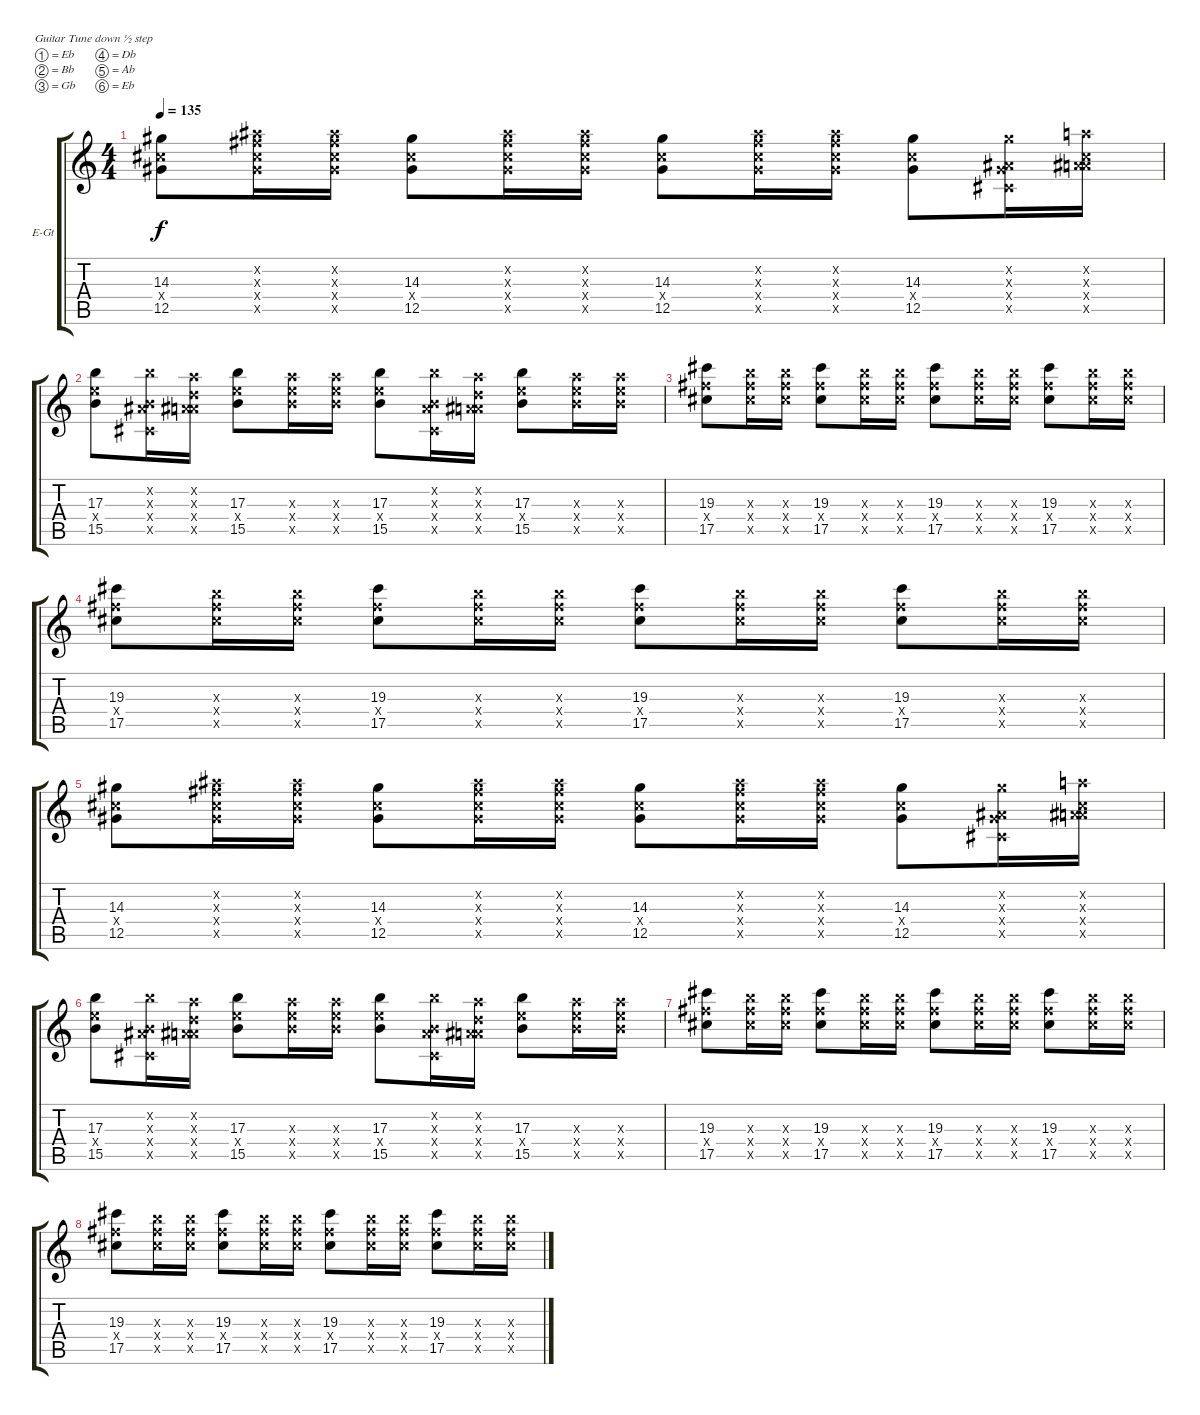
\bracketExtendMode groupsimilarinstruments
\firstSystemTrackNameOrientation horizontal
\otherSystemsTrackNameOrientation horizontal
\track ("Zach Blair - Guitar One" "E-Gt") {instrument distortionguitar}
\staff {score tabs}
\tuning (Eb4 Bb3 Gb3 Db3 Ab2 Eb2)
\ts (4 4)
\tempo 135
\clef g2
\ks c
(14.3 12.4{x} 12.5).8{dy f} (12.2{x} 12.3{x} 12.4{x} 12.5{x}).16 (12.2{x} 12.3{x} 12.4{x} 12.5{x}).16 (14.3 12.4{x} 12.5).8 (12.2{x} 12.3{x} 12.4{x} 12.5{x}).16 (12.2{x} 12.3{x} 12.4{x} 12.5{x}).16 (14.3 12.4{x} 12.5).8 (12.2{x} 12.3{x} 12.4{x} 12.5{x}).16 (12.2{x} 12.3{x} 12.4{x} 12.5{x}).16 (14.3 12.4{x} 12.5).8 (14.3{x} 12.5{x} 0.4{x} 0.2{x}).16 (15.3{x} 12.4{x} 13.5{x} 0.2{x}).16 |
(17.3 15.4{x} 15.5).8 (17.3{x} 15.5{x} 0.4{x} 0.2{x}).16 (15.3{x} 13.4{x} 13.5{x} 0.2{x}).16 (17.3 15.4{x} 15.5).8 (15.3{x} 15.4{x} 15.5{x}).16 (15.3{x} 15.4{x} 15.5{x}).16 (17.3 15.4{x} 15.5).8 (17.3{x} 15.5{x} 0.4{x} 0.2{x}).16 (15.3{x} 13.4{x} 13.5{x} 0.2{x}).16 (17.3 15.4{x} 15.5).8 (15.3{x} 15.4{x} 15.5{x}).16 (15.3{x} 15.4{x} 15.5{x}).16 |
(19.3 17.4{x} 17.5).8 (17.3{x} 17.4{x} 17.5{x}).16 (17.3{x} 17.4{x} 17.5{x}).16 (19.3 17.4{x} 17.5).8 (17.3{x} 17.4{x} 17.5{x}).16 (17.3{x} 17.4{x} 17.5{x}).16 (19.3 17.4{x} 17.5).8 (17.3{x} 17.4{x} 17.5{x}).16 (17.3{x} 17.4{x} 17.5{x}).16 (19.3 17.4{x} 17.5).8 (17.3{x} 17.4{x} 17.5{x}).16 (17.3{x} 17.4{x} 17.5{x}).16 |
(19.3 17.4{x} 17.5).8 (17.3{x} 17.4{x} 17.5{x}).16 (17.3{x} 17.4{x} 17.5{x}).16 (19.3 17.4{x} 17.5).8 (17.3{x} 17.4{x} 17.5{x}).16 (17.3{x} 17.4{x} 17.5{x}).16 (19.3 17.4{x} 17.5).8 (17.3{x} 17.4{x} 17.5{x}).16 (17.3{x} 17.4{x} 17.5{x}).16 (19.3 17.4{x} 17.5).8 (17.3{x} 17.4{x} 17.5{x}).16 (17.3{x} 17.4{x} 17.5{x}).16 |
(14.3 12.4{x} 12.5).8 (12.2{x} 12.3{x} 12.4{x} 12.5{x}).16 (12.2{x} 12.3{x} 12.4{x} 12.5{x}).16 (14.3 12.4{x} 12.5).8 (12.2{x} 12.3{x} 12.4{x} 12.5{x}).16 (12.2{x} 12.3{x} 12.4{x} 12.5{x}).16 (14.3 12.4{x} 12.5).8 (12.2{x} 12.3{x} 12.4{x} 12.5{x}).16 (12.2{x} 12.3{x} 12.4{x} 12.5{x}).16 (14.3 12.4{x} 12.5).8 (14.3{x} 12.5{x} 0.4{x} 0.2{x}).16 (15.3{x} 12.4{x} 13.5{x} 0.2{x}).16 |
(17.3 15.4{x} 15.5).8 (17.3{x} 15.5{x} 0.4{x} 0.2{x}).16 (15.3{x} 13.4{x} 13.5{x} 0.2{x}).16 (17.3 15.4{x} 15.5).8 (15.3{x} 15.4{x} 15.5{x}).16 (15.3{x} 15.4{x} 15.5{x}).16 (17.3 15.4{x} 15.5).8 (17.3{x} 15.5{x} 0.4{x} 0.2{x}).16 (15.3{x} 13.4{x} 13.5{x} 0.2{x}).16 (17.3 15.4{x} 15.5).8 (15.3{x} 15.4{x} 15.5{x}).16 (15.3{x} 15.4{x} 15.5{x}).16 |
(19.3 17.4{x} 17.5).8 (17.3{x} 17.4{x} 17.5{x}).16 (17.3{x} 17.4{x} 17.5{x}).16 (19.3 17.4{x} 17.5).8 (17.3{x} 17.4{x} 17.5{x}).16 (17.3{x} 17.4{x} 17.5{x}).16 (19.3 17.4{x} 17.5).8 (17.3{x} 17.4{x} 17.5{x}).16 (17.3{x} 17.4{x} 17.5{x}).16 (19.3 17.4{x} 17.5).8 (17.3{x} 17.4{x} 17.5{x}).16 (17.3{x} 17.4{x} 17.5{x}).16 |
(19.3 17.4{x} 17.5).8 (17.3{x} 17.4{x} 17.5{x}).16 (17.3{x} 17.4{x} 17.5{x}).16 (19.3 17.4{x} 17.5).8 (17.3{x} 17.4{x} 17.5{x}).16 (17.3{x} 17.4{x} 17.5{x}).16 (19.3 17.4{x} 17.5).8 (17.3{x} 17.4{x} 17.5{x}).16 (17.3{x} 17.4{x} 17.5{x}).16 (19.3 17.4{x} 17.5).8 (17.3{x} 17.4{x} 17.5{x}).16 (17.3{x} 17.4{x} 17.5{x}).16
